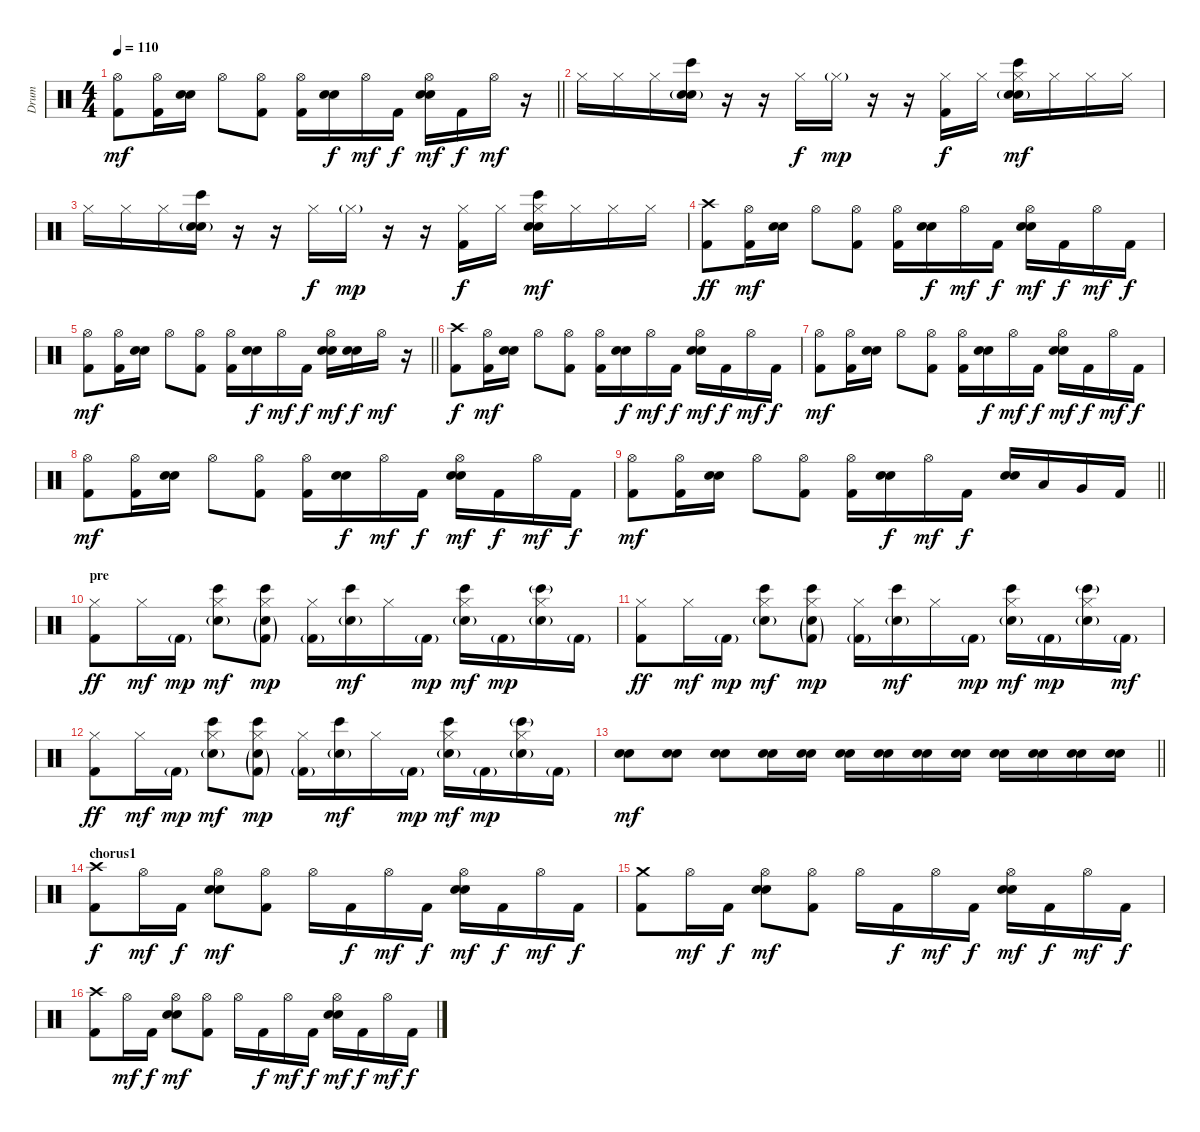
\track ("Drum" "Drum") {instrument percussion}
\staff {score}
\articulation defaults
\ts (4 4)
\tempo 110
\clef neutral
\barLineRight lightlight
\ks c
("Hi-Hat (open)" "Kick (hit) 2").8{dy mf} ("Hi-Hat (open)" "Kick (hit) 2").16 ("Electric Snare (hit)" "Snare (hit) 2").16 "Hi-Hat (open)".8 ("Hi-Hat (open)" "Kick (hit) 2").8 ("Hi-Hat (open)" "Kick (hit) 2").16 ("Electric Snare (hit)" "Snare (hit) 2").16{dy f} "Hi-Hat (open)".16{dy mf} "Kick (hit) 2".16{dy f} ("Hi-Hat (open)" "Electric Snare (hit)" "Snare (hit) 2").16{dy mf} "Kick (hit) 2".16{dy f} "Hi-Hat (open)".16{dy mf} r.16 |
"Hi-Hat (closed)".16 "Hi-Hat (closed)".16 "Hi-Hat (closed)".16 ("Bongo High (hit)" "Electric Snare (hit)"{g} "Snare (hit) 2").16 r.16 r.16 "Hi-Hat (closed)".16{dy f} "Hi-Hat (closed)"{g}.16{dy mp} r.16 r.16 ("Hi-Hat (closed)" "Kick (hit) 2").16{dy f} "Hi-Hat (closed)".16 ("Hi-Hat (closed)" "Bongo High (hit)" "Electric Snare (hit)"{g} "Snare (hit) 2").16{dy mf} "Hi-Hat (closed)".16 "Hi-Hat (closed)".16 "Hi-Hat (closed)".16 |
"Hi-Hat (closed)".16 "Hi-Hat (closed)".16 "Hi-Hat (closed)".16 ("Bongo High (hit)" "Electric Snare (hit)"{g} "Snare (hit) 2").16 r.16 r.16 "Hi-Hat (closed)".16{dy f} "Hi-Hat (closed)"{g}.16{dy mp} r.16 r.16 ("Hi-Hat (closed)" "Kick (hit) 2").16{dy f} "Hi-Hat (closed)".16 ("Hi-Hat (closed)" "Bongo High (hit)" "Electric Snare (hit)" "Snare (hit) 2").16{dy mf} "Hi-Hat (closed)".16 "Hi-Hat (closed)".16 "Hi-Hat (closed)".16 |
("Crash high (hit)" "Kick (hit) 2").8{dy ff} ("Hi-Hat (open)" "Kick (hit) 2").16{dy mf} ("Electric Snare (hit)" "Snare (hit) 2").16 "Hi-Hat (open)".8 ("Hi-Hat (open)" "Kick (hit) 2").8 ("Hi-Hat (open)" "Kick (hit) 2").16 ("Electric Snare (hit)" "Snare (hit) 2").16{dy f} "Hi-Hat (open)".16{dy mf} "Kick (hit) 2".16{dy f} ("Hi-Hat (open)" "Electric Snare (hit)" "Snare (hit) 2").16{dy mf} "Kick (hit) 2".16{dy f} "Hi-Hat (open)".16{dy mf} "Kick (hit) 2".16{dy f} |
\barLineRight lightlight
("Hi-Hat (open)" "Kick (hit) 2").8{dy mf} ("Hi-Hat (open)" "Kick (hit) 2").16 ("Electric Snare (hit)" "Snare (hit) 2").16 "Hi-Hat (open)".8 ("Hi-Hat (open)" "Kick (hit) 2").8 ("Hi-Hat (open)" "Kick (hit) 2").16 ("Electric Snare (hit)" "Snare (hit) 2").16{dy f} "Hi-Hat (open)".16{dy mf} "Kick (hit) 2".16{dy f} ("Hi-Hat (open)" "Electric Snare (hit)" "Snare (hit) 2").16{dy mf} ("Electric Snare (hit)" "Snare (hit) 2").16{dy f} "Hi-Hat (open)".16{dy mf} r.16 |
("Crash high (hit)" "Kick (hit) 2").8{dy f} ("Hi-Hat (open)" "Kick (hit) 2").16{dy mf} ("Electric Snare (hit)" "Snare (hit) 2").16 "Hi-Hat (open)".8 ("Hi-Hat (open)" "Kick (hit) 2").8 ("Hi-Hat (open)" "Kick (hit) 2").16 ("Electric Snare (hit)" "Snare (hit) 2").16{dy f} "Hi-Hat (open)".16{dy mf} "Kick (hit) 2".16{dy f} ("Hi-Hat (open)" "Electric Snare (hit)" "Snare (hit) 2").16{dy mf} "Kick (hit) 2".16{dy f} "Hi-Hat (open)".16{dy mf} "Kick (hit) 2".16{dy f} |
("Hi-Hat (open)" "Kick (hit) 2").8{dy mf} ("Hi-Hat (open)" "Kick (hit) 2").16 ("Electric Snare (hit)" "Snare (hit) 2").16 "Hi-Hat (open)".8 ("Hi-Hat (open)" "Kick (hit) 2").8 ("Hi-Hat (open)" "Kick (hit) 2").16 ("Electric Snare (hit)" "Snare (hit) 2").16{dy f} "Hi-Hat (open)".16{dy mf} "Kick (hit) 2".16{dy f} ("Hi-Hat (open)" "Electric Snare (hit)" "Snare (hit) 2").16{dy mf} "Kick (hit) 2".16{dy f} "Hi-Hat (open)".16{dy mf} "Kick (hit) 2".16{dy f} |
("Hi-Hat (open)" "Kick (hit) 2").8{dy mf} ("Hi-Hat (open)" "Kick (hit) 2").16 ("Electric Snare (hit)" "Snare (hit) 2").16 "Hi-Hat (open)".8 ("Hi-Hat (open)" "Kick (hit) 2").8 ("Hi-Hat (open)" "Kick (hit) 2").16 ("Electric Snare (hit)" "Snare (hit) 2").16{dy f} "Hi-Hat (open)".16{dy mf} "Kick (hit) 2".16{dy f} ("Hi-Hat (open)" "Electric Snare (hit)" "Snare (hit) 2").16{dy mf} "Kick (hit) 2".16{dy f} "Hi-Hat (open)".16{dy mf} "Kick (hit) 2".16{dy f} |
\barLineRight lightlight
("Hi-Hat (open)" "Kick (hit) 2").8{dy mf} ("Hi-Hat (open)" "Kick (hit) 2").16 ("Electric Snare (hit)" "Snare (hit) 2").16 "Hi-Hat (open)".8 ("Hi-Hat (open)" "Kick (hit) 2").8 ("Hi-Hat (open)" "Kick (hit) 2").16 ("Electric Snare (hit)" "Snare (hit) 2").16{dy f} "Hi-Hat (open)".16{dy mf} "Kick (hit) 2".16{dy f} ("Electric Snare (hit)" "Snare (hit) 2").16 "Low Tom (hit)".16 "Very Low Tom (hit)".16 "Kick (hit) 2".16 |
\section ("" "pre")
("Hi-Hat (closed)" "Kick (hit) 2").8{dy ff} "Hi-Hat (closed)".16{dy mf} "Kick (hit) 2"{g}.16{dy mp} ("Hi-Hat (closed)" "Snare (hit) 2"{g} "Bongo High (hit)").8{dy mf} ("Hi-Hat (closed)" "Snare (hit) 2"{g} "Bongo High (hit)" "Kick (hit) 2"{g}).8{dy mp} ("Hi-Hat (closed)" "Kick (hit) 2"{g}).16 ("Snare (hit) 2"{g} "Bongo High (hit)").16{dy mf} "Hi-Hat (closed)".16 "Kick (hit) 2"{g}.16{dy mp} ("Hi-Hat (closed)" "Snare (hit) 2"{g} "Bongo High (hit)").16{dy mf} "Kick (hit) 2"{g}.16{dy mp} ("Hi-Hat (closed)" "Snare (hit) 2"{g} "Bongo High (hit)"{g}).16 "Kick (hit) 2"{g}.16 |
("Hi-Hat (closed)" "Kick (hit) 2").8{dy ff} "Hi-Hat (closed)".16{dy mf} "Kick (hit) 2"{g}.16{dy mp} ("Hi-Hat (closed)" "Snare (hit) 2"{g} "Bongo High (hit)").8{dy mf} ("Hi-Hat (closed)" "Snare (hit) 2"{g} "Bongo High (hit)" "Kick (hit) 2"{g}).8{dy mp} ("Hi-Hat (closed)" "Kick (hit) 2"{g}).16 ("Snare (hit) 2"{g} "Bongo High (hit)").16{dy mf} "Hi-Hat (closed)".16 "Kick (hit) 2"{g}.16{dy mp} ("Hi-Hat (closed)" "Snare (hit) 2"{g} "Bongo High (hit)").16{dy mf} "Kick (hit) 2"{g}.16{dy mp} ("Hi-Hat (closed)" "Snare (hit) 2"{g} "Bongo High (hit)"{g}).16 "Kick (hit) 2"{g}.16{dy mf} |
("Hi-Hat (closed)" "Kick (hit) 2").8{dy ff} "Hi-Hat (closed)".16{dy mf} "Kick (hit) 2"{g}.16{dy mp} ("Hi-Hat (closed)" "Snare (hit) 2"{g} "Bongo High (hit)").8{dy mf} ("Hi-Hat (closed)" "Snare (hit) 2"{g} "Bongo High (hit)" "Kick (hit) 2"{g}).8{dy mp} ("Hi-Hat (closed)" "Kick (hit) 2"{g}).16 ("Snare (hit) 2"{g} "Bongo High (hit)").16{dy mf} "Hi-Hat (closed)".16 "Kick (hit) 2"{g}.16{dy mp} ("Hi-Hat (closed)" "Snare (hit) 2"{g} "Bongo High (hit)").16{dy mf} "Kick (hit) 2"{g}.16{dy mp} ("Hi-Hat (closed)" "Snare (hit) 2"{g} "Bongo High (hit)"{g}).16 "Kick (hit) 2"{g}.16 |
\barLineRight lightlight
("Electric Snare (hit)" "Snare (hit) 2").8{dy mf} ("Electric Snare (hit)" "Snare (hit) 2").8 ("Electric Snare (hit)" "Snare (hit) 2").8 ("Electric Snare (hit)" "Snare (hit) 2").16 ("Electric Snare (hit)" "Snare (hit) 2").16 ("Electric Snare (hit)" "Snare (hit) 2").16 ("Electric Snare (hit)" "Snare (hit) 2").16 ("Electric Snare (hit)" "Snare (hit) 2").16 ("Electric Snare (hit)" "Snare (hit) 2").16 ("Electric Snare (hit)" "Snare (hit) 2").16 ("Electric Snare (hit)" "Snare (hit) 2").16 ("Electric Snare (hit)" "Snare (hit) 2").16 ("Electric Snare (hit)" "Snare (hit) 2").16 |
\section ("" "chorus1")
("Crash high (hit)" "Kick (hit) 2").8{dy f} "Hi-Hat (open)".16{dy mf} "Kick (hit) 2".16{dy f} ("Hi-Hat (open)" "Electric Snare (hit)" "Snare (hit) 2").8{dy mf} ("Hi-Hat (open)" "Kick (hit) 2").8 "Hi-Hat (open)".16 "Kick (hit) 2".16{dy f} "Hi-Hat (open)".16{dy mf} "Kick (hit) 2".16{dy f} ("Hi-Hat (open)" "Electric Snare (hit)" "Snare (hit) 2").16{dy mf} "Kick (hit) 2".16{dy f} "Hi-Hat (open)".16{dy mf} "Kick (hit) 2".16{dy f} |
("Crash medium (hit)" "Kick (hit) 2").8 "Hi-Hat (open)".16{dy mf} "Kick (hit) 2".16{dy f} ("Hi-Hat (open)" "Electric Snare (hit)" "Snare (hit) 2").8{dy mf} ("Hi-Hat (open)" "Kick (hit) 2").8 "Hi-Hat (open)".16 "Kick (hit) 2".16{dy f} "Hi-Hat (open)".16{dy mf} "Kick (hit) 2".16{dy f} ("Hi-Hat (open)" "Electric Snare (hit)" "Snare (hit) 2").16{dy mf} "Kick (hit) 2".16{dy f} "Hi-Hat (open)".16{dy mf} "Kick (hit) 2".16{dy f} |
("Crash high (hit)" "Kick (hit) 2").8 "Hi-Hat (open)".16{dy mf} "Kick (hit) 2".16{dy f} ("Hi-Hat (open)" "Electric Snare (hit)" "Snare (hit) 2").8{dy mf} ("Hi-Hat (open)" "Kick (hit) 2").8 "Hi-Hat (open)".16 "Kick (hit) 2".16{dy f} "Hi-Hat (open)".16{dy mf} "Kick (hit) 2".16{dy f} ("Hi-Hat (open)" "Electric Snare (hit)" "Snare (hit) 2").16{dy mf} "Kick (hit) 2".16{dy f} "Hi-Hat (open)".16{dy mf} "Kick (hit) 2".16{dy f}
